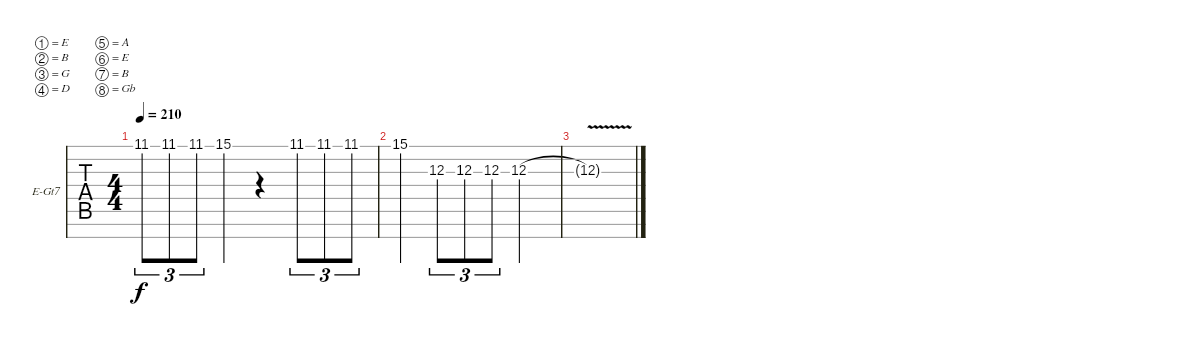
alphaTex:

\bracketExtendMode groupsimilarinstruments
\firstSystemTrackNameOrientation horizontal
\otherSystemsTrackNameOrientation horizontal
\track ("Äîðîæêà 3" "E-Gt7") {instrument distortionguitar}
\staff {tabs}
\tuning (E4 B3 G3 D3 A2 E2 B1 Gb1)
\ts (4 4)
\tempo 210
\clef g2
\ks c
11.1.8{tu (3 2) dy f} 11.1.8{tu (3 2)} 11.1.8{tu (3 2)} 15.1.4 r.4 11.1.8{tu (3 2)} 11.1.8{tu (3 2)} 11.1.8{tu (3 2)} |
15.1.4 12.3.8{tu (3 2)} 12.3.8{tu (3 2)} 12.3.8{tu (3 2)} 12.3.2 |
12.3{v t}.1
